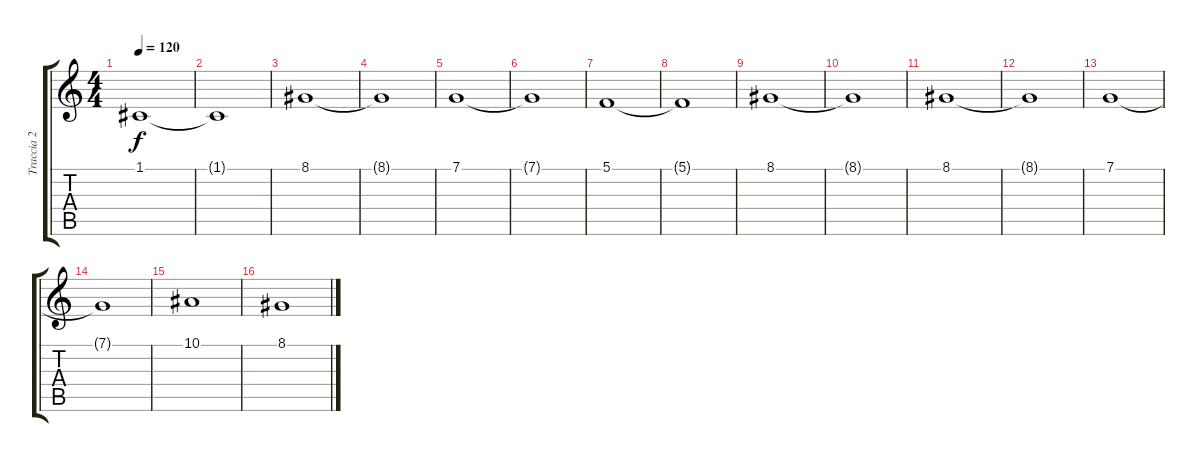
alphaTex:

\track ("Traccia 2" "Traccia 2") {instrument stringensemble2}
\staff {score tabs}
\tuning (C4 G3 Eb3 Bb2 F2 C2) {hide}
\ts (4 4)
\tempo 120
\clef g2
\ks c
1.1.1{dy f} |
1.1{t}.1 |
8.1.1 |
8.1{t}.1 |
7.1.1 |
7.1{t}.1 |
5.1.1 |
5.1{t}.1 |
8.1.1 |
8.1{t}.1 |
8.1.1 |
8.1{t}.1 |
7.1.1 |
7.1{t}.1 |
10.1.1 |
8.1.1
